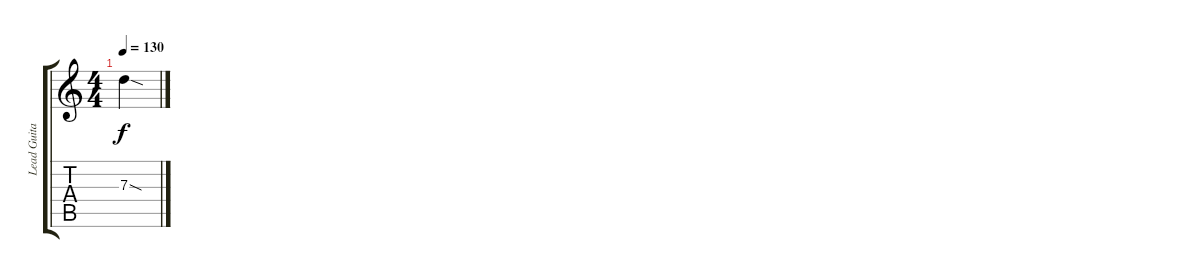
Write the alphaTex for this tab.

\track ("Lead Guitar " "Lead Guita") {instrument overdrivenguitar}
\staff {score tabs}
\tuning (E4 B3 G3 D3 A2 E2) {hide}
\ts (4 4)
\tempo 130
\clef g2
\ks c
7.3{sod}.4{dy f}
